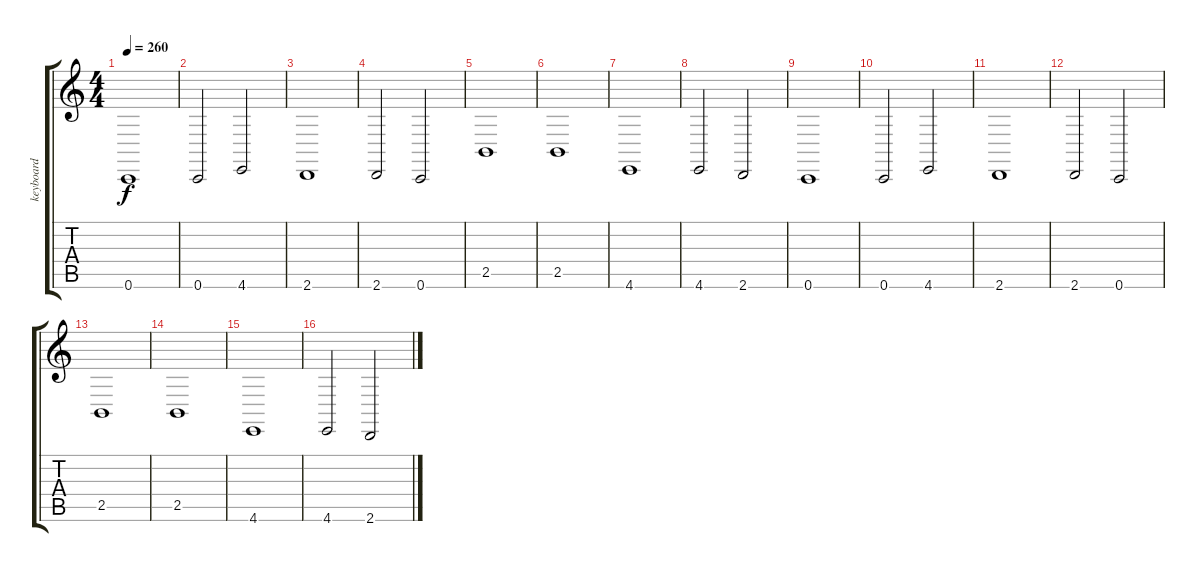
\track ("keyboard" "keyboard") {instrument harmonica}
\staff {score tabs}
\tuning (E4 B3 G3 D3 A2 C2) {hide}
\ts (4 4)
\tempo 260
\clef g2
\ks c
0.6.1{dy f} |
0.6.2 4.6.2 |
2.6.1 |
2.6.2 0.6.2 |
2.5.1 |
2.5.1 |
4.6.1 |
4.6.2 2.6.2 |
0.6.1 |
0.6.2 4.6.2 |
2.6.1 |
2.6.2 0.6.2 |
2.5.1 |
2.5.1 |
4.6.1 |
4.6.2 2.6.2
